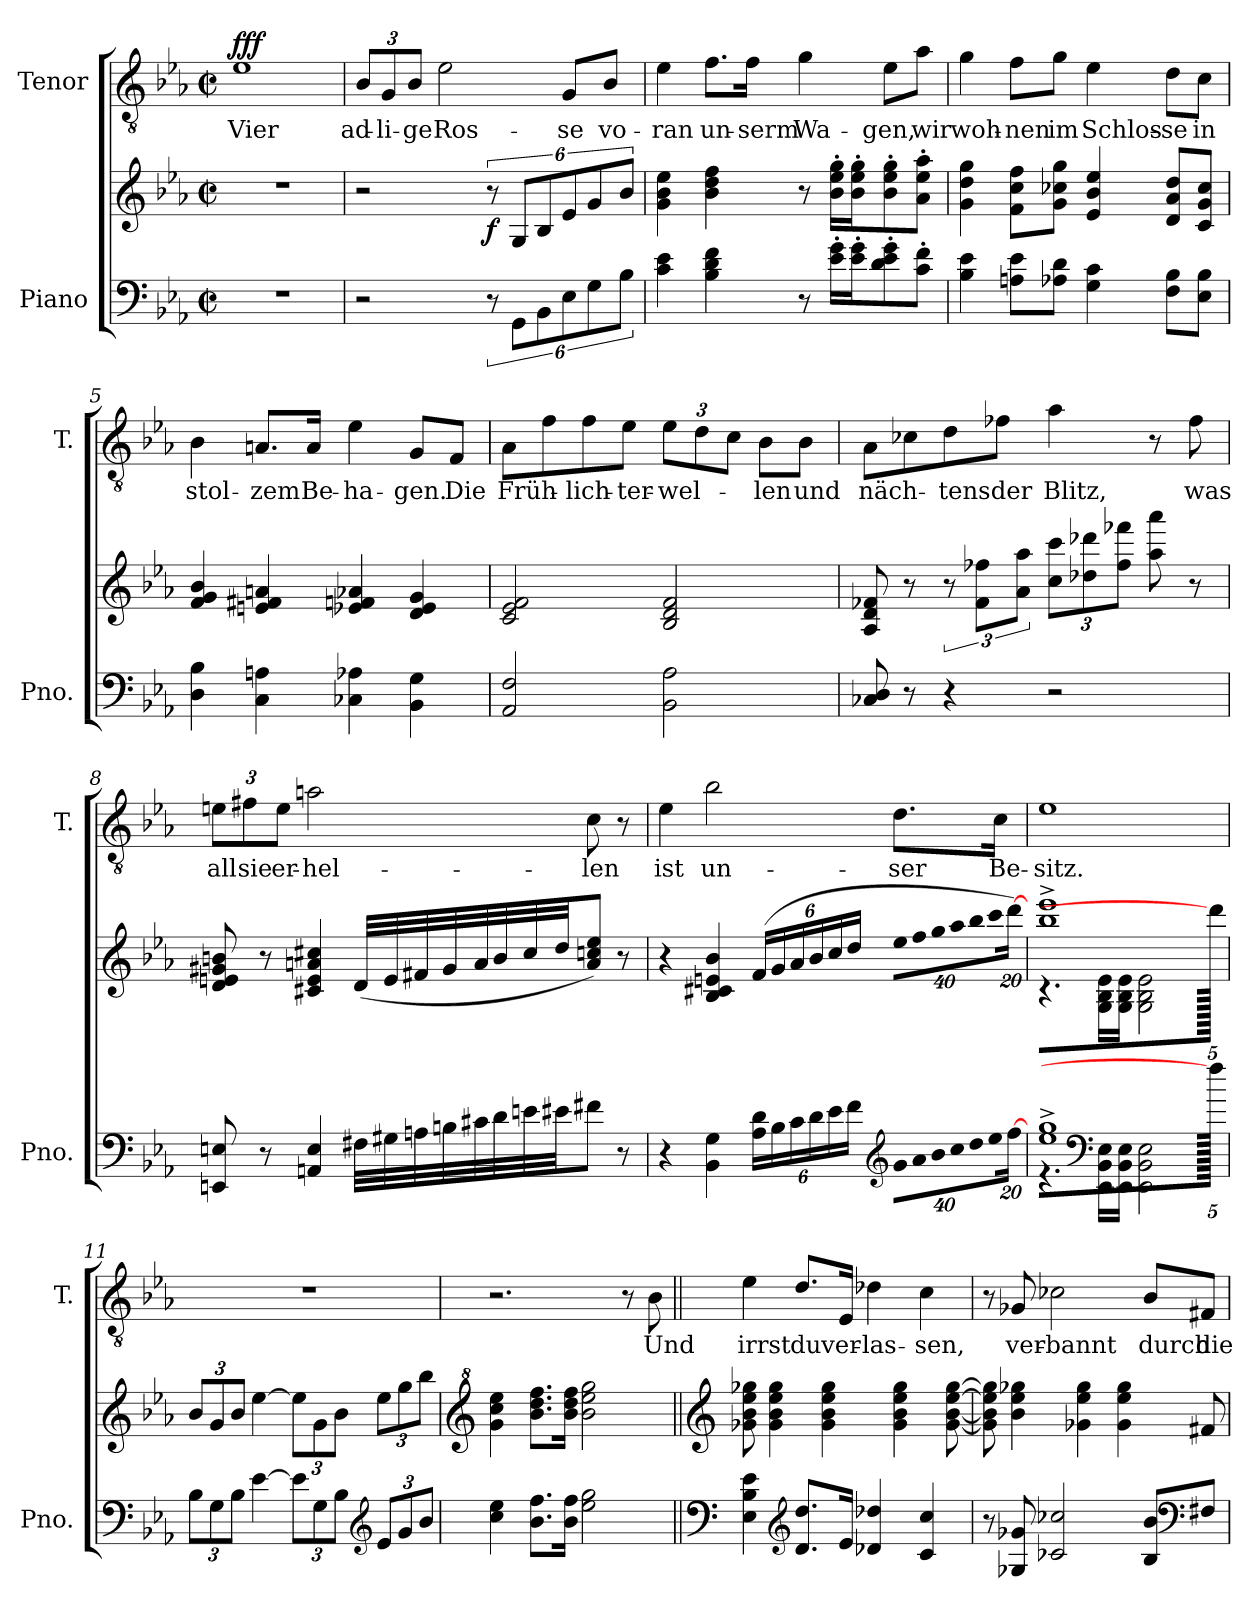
**kern	**kern	**dynam	**kern	**text	**dynam
*part2	*part2	*part2	*part1	*part1	*part1
*staff3	*staff2	*staff2/3	*staff1	*staff1	*staff1
*I"Piano	*	*	*I"Tenor	*	*
*I'Pno.	*	*	*I'T.	*	*
*clefF4	*clefG2	*	*clefGv2	*	*
*k[b-e-a-]	*k[b-e-a-]	*	*k[b-e-a-]	*	*
*M2/2	*M2/2	*	*M2/2	*	*
*met(c|)	*met(c|)	*	*met(c|)	*	*
*MM128	*MM128	*	*MM128	*	*
=1	=1	=1	=1	=1	=1
!	!	!	!	!LO:LY:b	!LO:DY:b
1r	1r	.	1e-	Vier	fff
=2	=2	=2	=2	=2	=2
*	*	*	*Xbrackettup	*	*
!	!	!	!	!LO:LY:b	!
2r	2r	.	12B-/L	ad-	.
!	!	!	!	!LO:LY:b	!
.	.	.	12G/	-li-	.
!	!	!	!	!LO:LY:b	!
.	.	.	12B-/J	-ge	.
!	!	!	!	!LO:LY:b	!
.	.	.	2e-\	Ros-	.
!	!	!LO:DY:b	!	!	!
12r	12r	f	.	.	.
12GG\L	12G/L	.	.	.	.
12BB-\	12B-/	.	.	.	.
!	!	!	!	!LO:LY:b	!
12E-\	12e-/	.	8G/L	-se	.
12G\	12g/	.	.	.	.
!	!	!	!	!LO:LY:b	!
.	.	.	8B-/J	vo-	.
12B-\J	12b-/J	.	.	.	.
=3	=3	=3	=3	=3	=3
!	!	!	!	!LO:LY:b	!
4c\ 4e-\	4g\ 4b-\ 4ee-\	.	4e-\	-ran	.
!	!	!	!	!LO:LY:b	!
4B-\ 4d\ 4f\	4b-\ 4dd\ 4ff\	.	8.f\L	un-	.
!	!	!	!	!LO:LY:b	!
.	.	.	16f\Jk	-serm	.
!	!	!	!	!LO:LY:b	!
8r	8r	.	4g\	Wa-	.
16e-\' 16g\'LL	16b-\' 16ee-\' 16gg\'LL	.	.	.	.
16e-\' 16g\'J	16b-\' 16ee-\' 16gg\'J	.	.	.	.
!	!	!	!	!LO:LY:b	!
8d\' 8e-\' 8g\'	8b-\' 8ee-\' 8gg\'	.	8e-\L	-gen,	.
!	!	!	!	!LO:LY:b	!
8c\' 8f\'J	8a-\' 8ee-\' 8aa-\'J	.	8a-\J	wir	.
=4	=4	=4	=4	=4	=4
!	!	!	!	!LO:LY:b	!
4B-\ 4e-\	4g\ 4dd\ 4gg\	.	4g\	woh-	.
!	!	!	!	!LO:LY:b	!
8An\ 8e-\L	8f\ 8cc\ 8ff\L	.	8f\L	-nen	.
!	!	!	!	!LO:LY:b	!
8A-X\ 8d\J	8g\ 8cc-X\ 8gg\J	.	8g\J	im	.
!	!	!	!	!LO:LY:b	!
4G\ 4c\	4e-/ 4b-/ 4ee-/	.	4e-\	Schlos-	.
!	!	!	!	!LO:LY:b	!
8F\ 8B-\L	8d/ 8a-/ 8dd/L	.	8d\L	-se	.
!	!	!	!	!LO:LY:b	!
8E-\ 8B-\J	8c/ 8g/ 8cc-/J	.	8c\J	in	.
!!LO:LB:g=z
=5	=5	=5	=5	=5	=5
!	!	!	!	!LO:LY:b	!
4D\ 4B-\	4f/ 4g/ 4b-/	.	4B-\	stol-	.
!	!	!	!	!LO:LY:b	!
4C\ 4An\	4en/ 4f#X/ 4an/	.	8.An/L	-zem	.
!	!	!	!	!LO:LY:b	!
.	.	.	16A/Jk	Be-	.
!	!	!	!	!LO:LY:b	!
4C-X\ 4A-X\	4e-X/ 4fn/ 4a-X/	.	4e-\	-ha-	.
!	!	!	!	!LO:LY:b	!
4BB-\ 4G\	4d/ 4e-/ 4g/	.	8G/L	-gen.	.
!	!	!	!	!LO:LY:b	!
.	.	.	8F/J	Die	.
=6	=6	=6	=6	=6	=6
!	!	!	!	!LO:LY:b	!
2AA-/ 2F/	2c/ 2e-/ 2f/	.	8A-\L	Früh-	.
.	.	.	8f\	.	.
!	!	!	!	!LO:LY:b	!
.	.	.	8f\	-lich-	.
!	!	!	!	!LO:LY:b	!
.	.	.	8e-\J	-ter-	.
!	!	!	!	!LO:LY:b	!
2BB-\ 2A-\	2B-/ 2d/ 2f/	.	12e-\L	-wel-	.
.	.	.	12d\	.	.
.	.	.	12c\J	.	.
!	!	!	!	!LO:LY:b	!
.	.	.	8B-\L	-len	.
!	!	!	!	!LO:LY:b	!
.	.	.	8B-\J	und	.
=7	=7	=7	=7	=7	=7
!	!	!	!	!LO:LY:b	!
8C-X/ 8D/	8A-/ 8d/ 8f-X/	.	8A-\L	näch-	.
8r	8r	.	8c-X\	.	.
!	!	!	!	!LO:LY:b	!
4r	12r	.	8d\	-tens	.
.	12f-\ 12ff-X\L	.	.	.	.
!	!	!	!	!LO:LY:b	!
.	.	.	8f-X\J	der	.
.	12a-\ 12aa-\J	.	.	.	.
*	*Xbrackettup	*	*	*	*
!	!	!	!	!LO:LY:b	!
2r	12cc\ 12ccc\L	.	4a-\	Blitz,	.
.	12dd-X\ 12ddd-X\	.	.	.	.
.	12ff-\ 12fff-X\J	.	.	.	.
.	8aa-\ 8aaa-\	.	8r	.	.
!	!	!	!	!LO:LY:b	!
.	8r	.	8f-\	was	.
!!LO:LB:g=z
=8	=8	=8	=8	=8	=8
!	!	!	!	!LO:LY:b	!
8EEn/ 8En/	8d/ 8en/ 8g#X/ 8bn/	.	12en\L	all	.
!	!	!	!	!LO:LY:b	!
.	.	.	12f#X\	sie	.
8r	8r	.	.	.	.
!	!	!	!	!LO:LY:b	!
.	.	.	12e\J	er-	.
!	!	!	!	!LO:LY:b	!
4AAn/ 4E/	4c#X/ 4e/ 4an/ 4cc#X/	.	2an\	-hel-	.
32F#X\LLL	(32d/LLL	.	.	.	.
32G#X\	32e/	.	.	.	.
32An\	32f#X/	.	.	.	.
32Bn\	32g#/	.	.	.	.
32c#X\	32a/	.	.	.	.
32d\	32b/	.	.	.	.
32en\	32cc#/	.	.	.	.
32e#X\JJ	32dd/JJ	.	.	.	.
*	*	*	*MM96	*	*
!	!	!	!	!LO:LY:b	!
8f#X\J	8a/ 8ccn/ 8ee-/J)	.	8c\	-len	.
8r	8r	.	8r	.	.
=9	=9	=9	=9	=9	=9
*	*	*	*MM60	*	*
!	!	!	!	!LO:LY:b	!
4r	4r	.	4e-\	ist	.
!	!	!	!	!LO:LY:b	!
4BB-\ 4G\	4B-/ 4c#X/ 4en/ 4b-/	.	2b-\	un-	.
*Xbrackettup	*	*	*	*	*
24A-\ 24d\LL	(24f/LL	.	.	.	.
24B-\	24g/	.	.	.	.
24c\	24a-/	.	.	.	.
24d\	24b-/	.	.	.	.
24e-\	24cc/	.	.	.	.
24f\JJ	24dd/JJ	.	.	.	.
*clefG2	*	*	*	*	*
*	*	*	*MM84	*	*
!LO:N:vis=16	!LO:N:vis=16	!	!	!LO:LY:b	!
640%23g\LL	640%23ee-\LL	.	8.d\L	-ser	.
!LO:N:vis=16	!LO:N:vis=16	!	!	!	!
640%23a-\	640%23ff\	.	.	.	.
!LO:N:vis=16	!LO:N:vis=16	!	!	!	!
640%23b-\	640%23gg\	.	.	.	.
!LO:N:vis=16	!LO:N:vis=16	!	!	!	!
640%23cc\	640%23aa-\	.	.	.	.
!LO:N:vis=16	!LO:N:vis=16	!	!	!	!
640%23dd\	640%23bb-\	.	.	.	.
!LO:N:vis=16	!LO:N:vis=16	!	!	!	!
640%23ee-\	640%23ccc\	.	.	.	.
!	!	!	!	!LO:LY:b	!
.	.	.	16c\Jk	Be-	.
[320%11ff\JJ	[320%11ddd\JJ)	.	.	.	.
!!LO:LB:g=z
=10	=10	=10	=10	=10	=10
*	*	*	*MM120	*	*
*^	*^	*	*	*	*
!	!	!	!	!	!	!LO:LY:b	!
1ee-^ 1gg^	4.r	1bb-^ 1eee-^	4.r	.	1e-	-sitz.	.
*clefF4	*	*	*	*	*	*	*
.	16EE-\ 16BB-\ 16E-\LL	.	16G\ 16B-\ 16e-\LL	.	.	.	.
.	16EE-\ 16BB-\ 16E-\JJ	.	16G\ 16B-\ 16e-\JJ	.	.	.	.
.	2EE-\ 2BB-\ 2E-\	.	2G\ 2B-\ 2e-\	.	.	.	.
640ff\JJ]	640ryy	640ddd\JJ]	640ryy	.	640ryy	.	.
*v	*v	*	*	*	*	*	*
*	*v	*v	*	*	*	*
=11	=11	=11	=11	=11	=11
12B-\L	12b-/L	.	1r	.	.
12G\	12g/	.	.	.	.
12B-\J	12b-/J	.	.	.	.
[4e-\	[4ee-\	.	.	.	.
12e-\L]	12ee-\L]	.	.	.	.
12G\	12g\	.	.	.	.
12B-\J	12b-\J	.	.	.	.
*clefG2	*	*	*	*	*
12e-/L	12ee-\L	.	.	.	.
12g/	12gg\	.	.	.	.
12b-/J	12bb-\J	.	.	.	.
=12	=12	=12	=12	=12	=12
*	*clefG^2	*	*	*	*
*	*	*	*MM108	*	*
4cc\ 4ee-\	4gg\ 4ccc\ 4eee-\	.	2.r	.	.
8.b-\ 8.ff\L	8.bb-\ 8.ddd\ 8.fff\L	.	.	.	.
16b-\ 16ff\Jk	16bb-\ 16ddd\ 16fff\Jk	.	.	.	.
2ee-\ 2gg\	2bb-\ 2eee-\ 2ggg\	.	.	.	.
.	.	.	8r	.	.
!	!	!	!	!LO:LY:b	!
.	.	.	8B-\	Und	.
=13||	=13||	=13||	=13||	=13||	=13||
*clefF4	*clefG2	*	*	*	*
*	*	*	*MM112	*	*
!	!	!	!	!LO:LY:b	!
4E-\ 4B-\ 4e-\	8g-X\ 8b-\ 8ee-\ 8gg-X\	.	4e-\	irrst	.
.	4g-\ 4b-\ 4ee-\ 4gg-\	.	.	.	.
*clefG2	*	*	*	*	*
!	!	!	!	!LO:LY:b	!
8.d/ 8.dd/L	.	.	8.d/L	du	.
.	4g-\ 4b-\ 4ee-\ 4gg-\	.	.	.	.
!	!	!	!	!LO:LY:b	!
16e-/Jk	.	.	16E-/Jk	ver-	.
!	!	!	!	!LO:LY:b	!
4d-X/ 4dd-X/	.	.	4d-X\	-las-	.
.	4g-\ 4b-\ 4ee-\ 4gg-\	.	.	.	.
!	!	!	!	!LO:LY:b	!
4c/ 4cc/	.	.	4c\	-sen,	.
.	[8g-\ [8b-\ [8ee-\ [8gg-\	.	.	.	.
!!LO:PB:g=z
=14	=14	=14	=14	=14	=14
8r	8g-\] 8b-\] 8ee-\] 8gg-\]	.	8r	.	.
!	!	!	!	!LO:LY:b	!
8G-X/ 8g-X/	4b-\ 4ee-\ 4gg-X\	.	8G-X/	ver-	.
!	!	!	!	!LO:LY:b	!
2c-X/ 2cc-X/	.	.	2c-X\	-bannt	.
.	4g-X\ 4ee-\ 4gg-\	.	.	.	.
.	4g-\ 4ee-\ 4gg-\	.	.	.	.
!	!	!	!	!LO:LY:b	!
8B-/ 8b-/L	.	.	8B-/L	durch	.
*clefF4	*	*	*	*	*
!	!	!	!	!LO:LY:b	!
8F#X/J	8f#X/	.	8F#X/J	die	.
=	=	=	=	=	=
*-	*-	*-	*-	*-	*-
